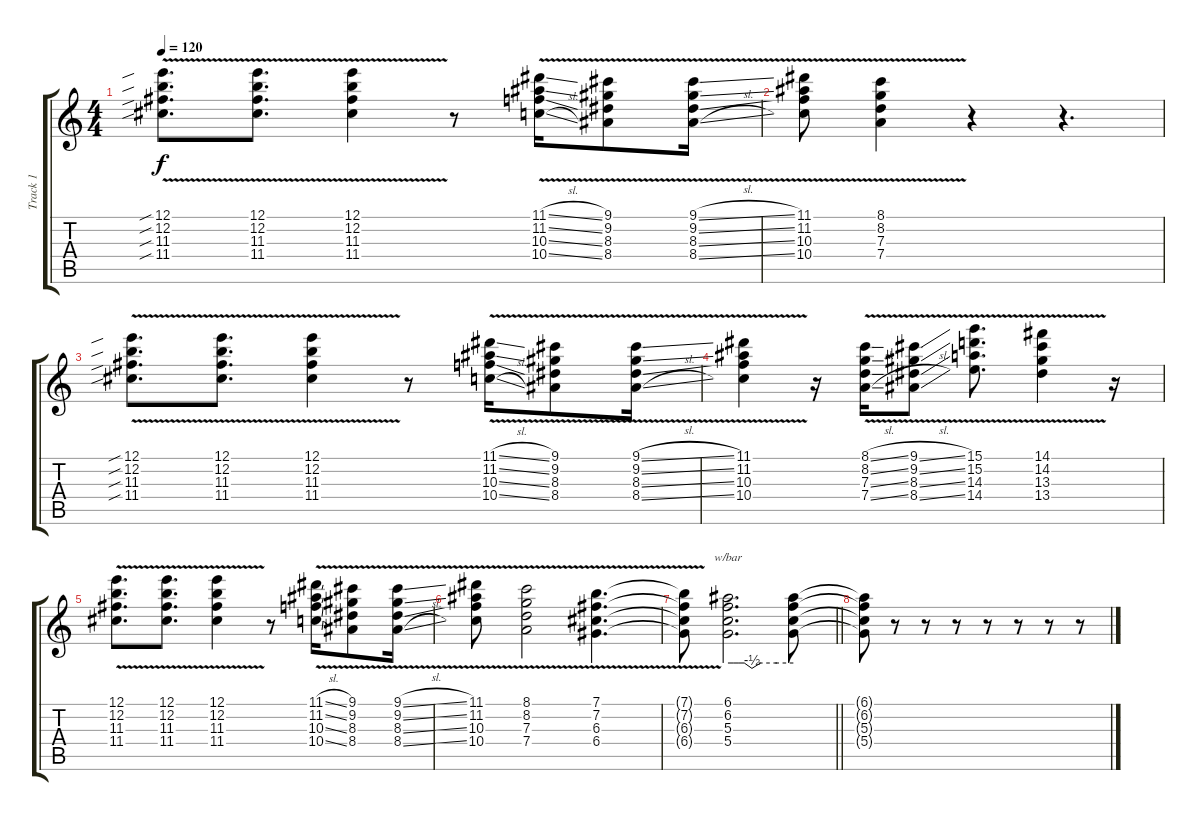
\track ("Track 1" "Track 1") {instrument overdrivenguitar}
\staff {score tabs}
\tuning (E4 B3 G3 D3 A2 E2) {hide}
\ts (4 4)
\tempo 120
\clef g2
\ks c
(12.1{v sib} 12.2{v sib} 11.3{v sib} 11.4{v sib}).8{d dy f} (12.1{v} 12.2 11.3{v} 11.4{v}).8{d} (12.1{v} 12.2 11.3{v} 11.4{v}).4 r.8 (11.1{v sl} 11.2{v sl} 10.3{v sl} 10.4{v sl}).16 (9.1{v} 9.2{v} 8.3{v} 8.4{v}).8 (9.1{v sl} 9.2{v sl} 8.3{v sl} 8.4{v sl}).16 |
(11.1{v} 11.2{v} 10.3{v} 10.4{v}).8 (8.1{v} 8.2{v} 7.3{v} 7.4{v}).4 r.4 r.4{d} |
(12.1{v sib} 12.2{v sib} 11.3{v sib} 11.4{v sib}).8{d} (12.1{v} 12.2 11.3{v} 11.4{v}).8{d} (12.1{v} 12.2 11.3{v} 11.4{v}).4 r.8 (11.1{v sl} 11.2{v sl} 10.3{v sl} 10.4{v sl}).16 (9.1{v} 9.2{v} 8.3{v} 8.4{v}).8 (9.1{v sl} 9.2{v sl} 8.3{v sl} 8.4{v sl}).16 |
(11.1{v} 11.2{v} 10.3{v} 10.4{v}).4 r.16 (8.1{v sl} 8.2{v sl} 7.3{v sl} 7.4{v sl}).16 (9.1{v sl} 9.2{v sl} 8.3{v sl} 8.4{v sl}).8 (15.1{v} 15.2{v} 14.3{v} 14.4{v}).8{d} (14.1{v} 14.2{v} 13.3{v} 13.4{v}).4 r.16 |
(12.1{v} 12.2{v} 11.3{v} 11.4{v}).8{d} (12.1{v} 12.2 11.3{v} 11.4{v}).8{d} (12.1{v} 12.2 11.3{v} 11.4{v}).4 r.8 (11.1{v sl} 11.2{v sl} 10.3{v sl} 10.4{v sl}).16 (9.1{v} 9.2{v} 8.3{v} 8.4{v}).8 (9.1{v sl} 9.2{v sl} 8.3{v sl} 8.4{v sl}).16 |
(11.1{v} 11.2{v} 10.3{v} 10.4{v}).8 (8.1{v} 8.2{v} 7.3{v} 7.4{v}).2 (7.1{v} 7.2{v} 6.3{v} 6.4{v}).4{d} |
\barLineRight lightlight
(7.1{t} 7.2{t} 6.3{t} 6.4{t}).8 (6.1 6.2 5.3 5.4).2{d tbe (custom default 0 0 5 0 10 0 15 0 22 -2 30 0 45 0 60 0)} (6.1{t} 6.2{t} 5.3{t} 5.4{t}).8 |
(6.1{t} 6.2{t} 5.3{t} 5.4{t}).8 r.8 r.8 r.8 r.8 r.8 r.8 r.8
